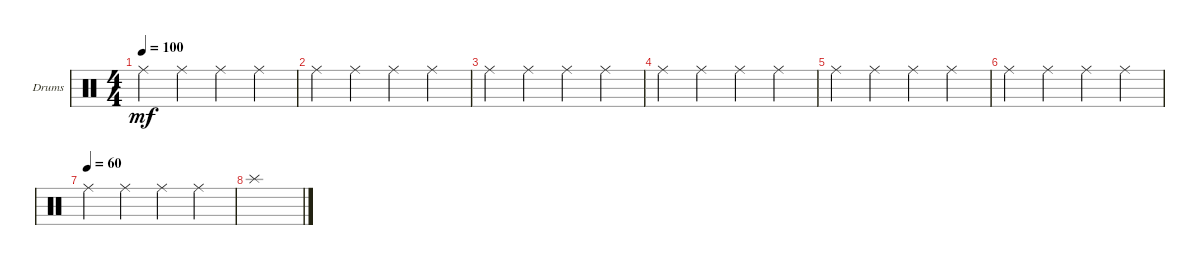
\defaultSystemsLayout 4
\bracketExtendMode groupsimilarinstruments
\multiBarRest
\firstSystemTrackNameOrientation horizontal
\otherSystemsTrackNameOrientation horizontal
\track ("Drumkit" "Drums") {instrument percussion}
\staff {score}
\articulation defaults
\ts (4 4)
\tempo 100
\clef neutral
\ks c "Ride (middle)".4{dy mf} "Ride (middle)".4 "Ride (middle)".4 "Ride (middle)".4
|
"Ride (middle)".4 "Ride (middle)".4 "Ride (middle)".4 "Ride (middle)".4 |
"Ride (middle)".4 "Ride (middle)".4 "Ride (middle)".4 "Ride (middle)".4 |
"Ride (middle)".4 "Ride (middle)".4 "Ride (middle)".4 "Ride (middle)".4 |
"Ride (middle)".4 "Ride (middle)".4 "Ride (middle)".4 "Ride (middle)".4 |
"Ride (middle)".4 "Ride (middle)".4 "Ride (middle)".4 "Ride (middle)".4 |
\tempo (60)
"Ride (middle)".4 "Ride (middle)".4 "Ride (middle)".4 "Ride (middle)".4 |
"Splash (hit)".1
